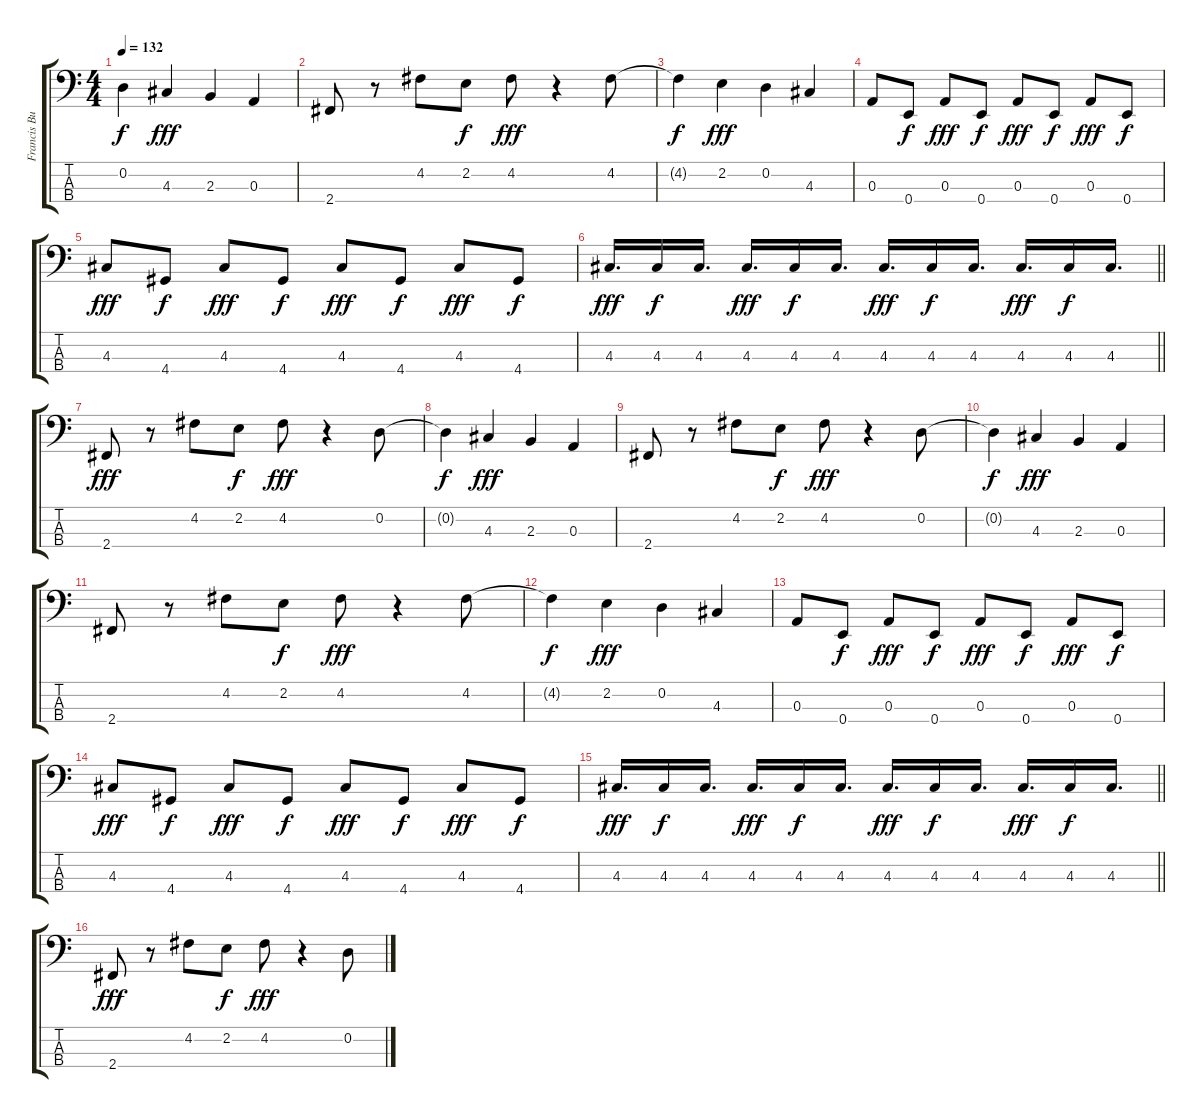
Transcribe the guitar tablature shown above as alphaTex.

\track ("Francis Bucholz" "Francis Bu") {instrument electricbasspick}
\staff {score tabs}
\tuning (G2 D2 A1 E1) {hide}
\ts (4 4)
\tempo 132
\clef f4
\ks c
0.2{t}.4{dy f} 4.3.4{dy fff} 2.3.4 0.3.4 |
2.4.8 r.8 4.2.8 2.2.8{dy f} 4.2.8{dy fff} r.4 4.2.8 |
4.2{t}.4{dy f} 2.2.4{dy fff} 0.2.4 4.3.4 |
0.3.8 0.4.8{dy f} 0.3.8{dy fff} 0.4.8{dy f} 0.3.8{dy fff} 0.4.8{dy f} 0.3.8{dy fff} 0.4.8{dy f} |
4.3.8{dy fff} 4.4.8{dy f} 4.3.8{dy fff} 4.4.8{dy f} 4.3.8{dy fff} 4.4.8{dy f} 4.3.8{dy fff} 4.4.8{dy f} |
\barLineRight lightlight
4.3.16{d dy fff} 4.3.16{dy f} 4.3.16{d} 4.3.16{d dy fff} 4.3.16{dy f} 4.3.16{d} 4.3.16{d dy fff} 4.3.16{dy f} 4.3.16{d} 4.3.16{d dy fff} 4.3.16{dy f} 4.3.16{d} |
2.4.8{dy fff} r.8 4.2.8 2.2.8{dy f} 4.2.8{dy fff} r.4 0.2.8 |
0.2{t}.4{dy f} 4.3.4{dy fff} 2.3.4 0.3.4 |
2.4.8 r.8 4.2.8 2.2.8{dy f} 4.2.8{dy fff} r.4 0.2.8 |
0.2{t}.4{dy f} 4.3.4{dy fff} 2.3.4 0.3.4 |
2.4.8 r.8 4.2.8 2.2.8{dy f} 4.2.8{dy fff} r.4 4.2.8 |
4.2{t}.4{dy f} 2.2.4{dy fff} 0.2.4 4.3.4 |
0.3.8 0.4.8{dy f} 0.3.8{dy fff} 0.4.8{dy f} 0.3.8{dy fff} 0.4.8{dy f} 0.3.8{dy fff} 0.4.8{dy f} |
4.3.8{dy fff} 4.4.8{dy f} 4.3.8{dy fff} 4.4.8{dy f} 4.3.8{dy fff} 4.4.8{dy f} 4.3.8{dy fff} 4.4.8{dy f} |
\barLineRight lightlight
4.3.16{d dy fff} 4.3.16{dy f} 4.3.16{d} 4.3.16{d dy fff} 4.3.16{dy f} 4.3.16{d} 4.3.16{d dy fff} 4.3.16{dy f} 4.3.16{d} 4.3.16{d dy fff} 4.3.16{dy f} 4.3.16{d} |
2.4.8{dy fff} r.8 4.2.8 2.2.8{dy f} 4.2.8{dy fff} r.4 0.2.8
